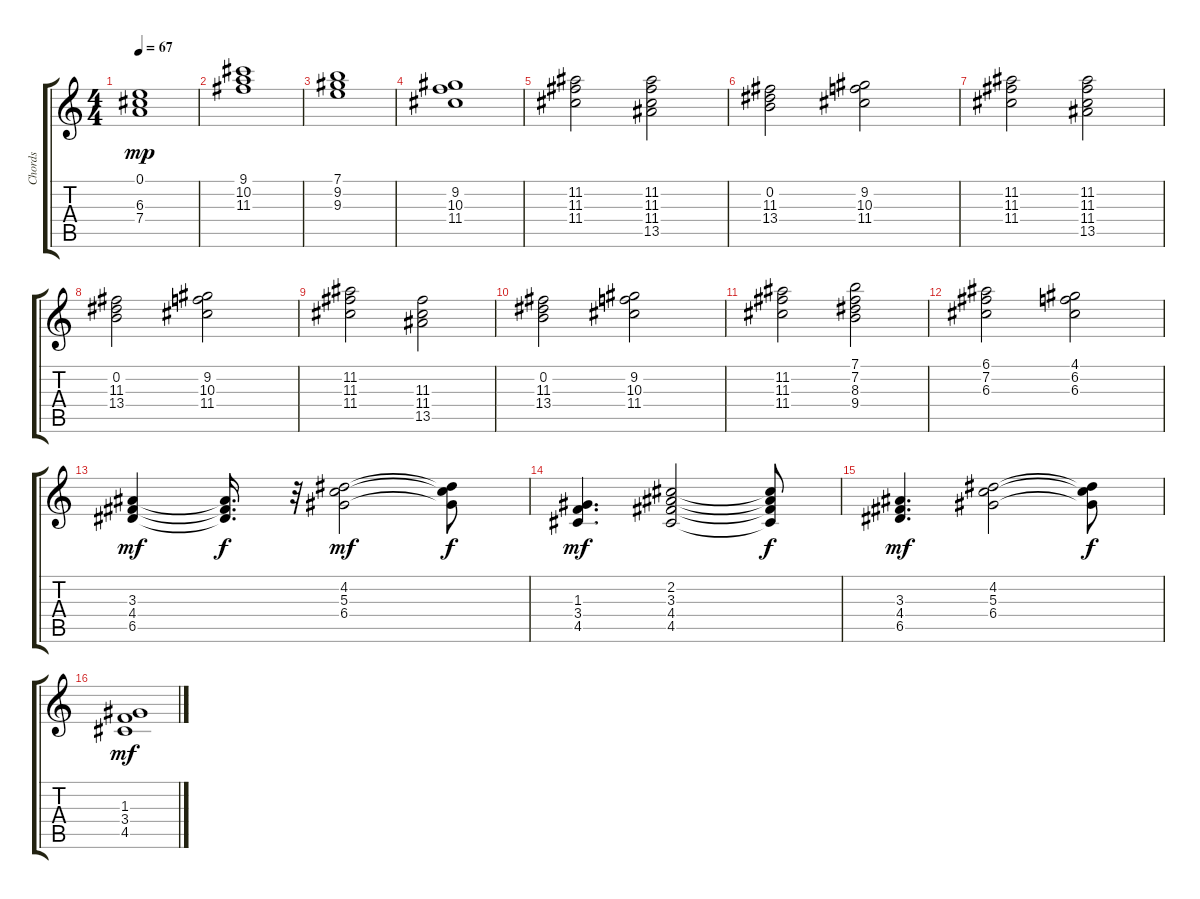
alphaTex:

\track ("Chords" "Chords") {instrument acousticguitarsteel}
\staff {score tabs}
\tuning (E4 B3 G3 D3 A2 E2) {hide}
\ts (4 4)
\tempo 67
\clef g2
\ks c
(0.1 6.3 7.4).1{dy mp} |
(9.1 10.2 11.3).1 |
(7.1 9.2 9.3).1 |
(9.2 10.3 11.4).1 |
(11.2 11.3 11.4).2 (11.2 11.3 11.4 13.5).2 |
(0.2 11.3 13.4).2 (9.2 10.3 11.4).2 |
(11.2 11.3 11.4).2 (11.2 11.3 11.4 13.5).2 |
(0.2 11.3 13.4).2 (9.2 10.3 11.4).2 |
(11.2 11.3 11.4).2 (11.3 11.4 13.5).2 |
(0.2 11.3 13.4).2 (9.2 10.3 11.4).2 |
(11.2 11.3 11.4).2 (7.1 7.2 8.3 9.4).2 |
(6.1 7.2 6.3).2 (4.1 6.2 6.3).2 |
(3.3 4.4 6.5).4{dy mf} (3.3{t} 4.4{t} 6.5{t}).16{d dy f} r.32 (4.2 5.3 6.4).2{dy mf} (4.2{t} 5.3{t} 6.4{t}).8{dy f} |
(1.3 3.4 4.5).4{d dy mf} (2.2 3.3 4.4 4.5).2 (2.2{t} 3.3{t} 4.4{t} 4.5{t}).8{dy f} |
(3.3 4.4 6.5).4{d dy mf} (4.2 5.3 6.4).2 (4.2{t} 5.3{t} 6.4{t}).8{dy f} |
(1.3 3.4 4.5).1{dy mf}
